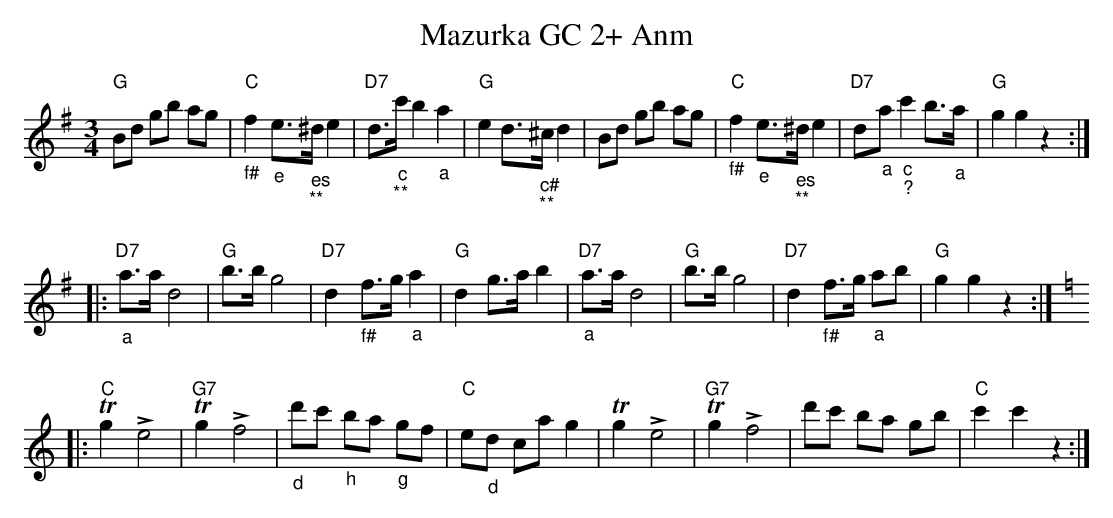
X:1
T:Mazurka GC 2+ Anm
M:3/4
L:1/8
K:Gmaj%%MIDI gchordon
"G"Bd gb ag | "C""_f#"f2 "_e"e>"_es""_**"^d e2 | "D7"d>"_c""_**"c' b2"_a"a2 | "G"e2 d>"_c#""_**"^c d2 |\
   Bd gb ag | "C""_f#"f2 "_e"e>"_es""_**"^d e2 | "D7"d"_a"a "_c""_?"c'2 b>"_a"a | "G"g2g2z2 ::
"" "D7""_a"a>a d4 | "G"b>b g4 | "D7"d2 "_f#"f>g "_a"a2 | "G"d2 g>a b2 |\
   "D7""_a"a>a d4 | "G"b>b g4 | "D7"d2"_f#"f>g "_a"ab | "G"g2g2 z2 :: [K:Cmaj]
"" "C"Tg2 !>!e4 |"G7" Tg2 !>!f4 | "_d"d'c' "_h"ba "_g"gf | "C"e"_d"d ca g2 |\
      Tg2 !>!e4 | "G7"Tg2 !>!f4 | d'c' ba gb | "C"c'2c'2z2 :|
